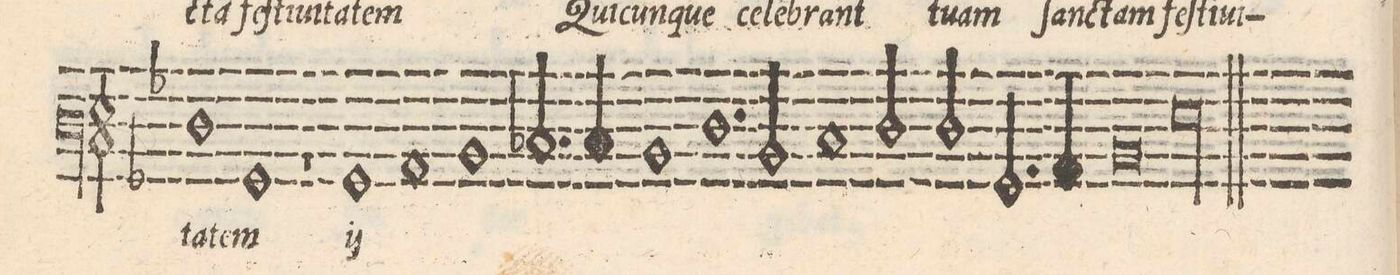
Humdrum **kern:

**kern	**text
*I"BASSVS	*
*clefF3	*
*k[b-]	*
*met(C|)	*
*M2/1	*
1F	-ta-
=64-	=64-
1BB-	-tem
1r	.
=65-	=65-
*	*ij
1BB-	Qui-
1C	-cun-
=66-	=66-
1D	-que
2.E-X/	ce-
4E-/	-le-
=67-	=67-
1D	-brant
1.F	tu-
=68-	=68-
2D/	-am
1Eny	ſan-
=69-	=69-
2F/	-ctam
2F/	fe-
2.BB-/	-ſti-
4C/	-ui-
=70-	=70-
0D	-ta-
=71-	=71-
0Gl	-tem
==	==
*-	*-
